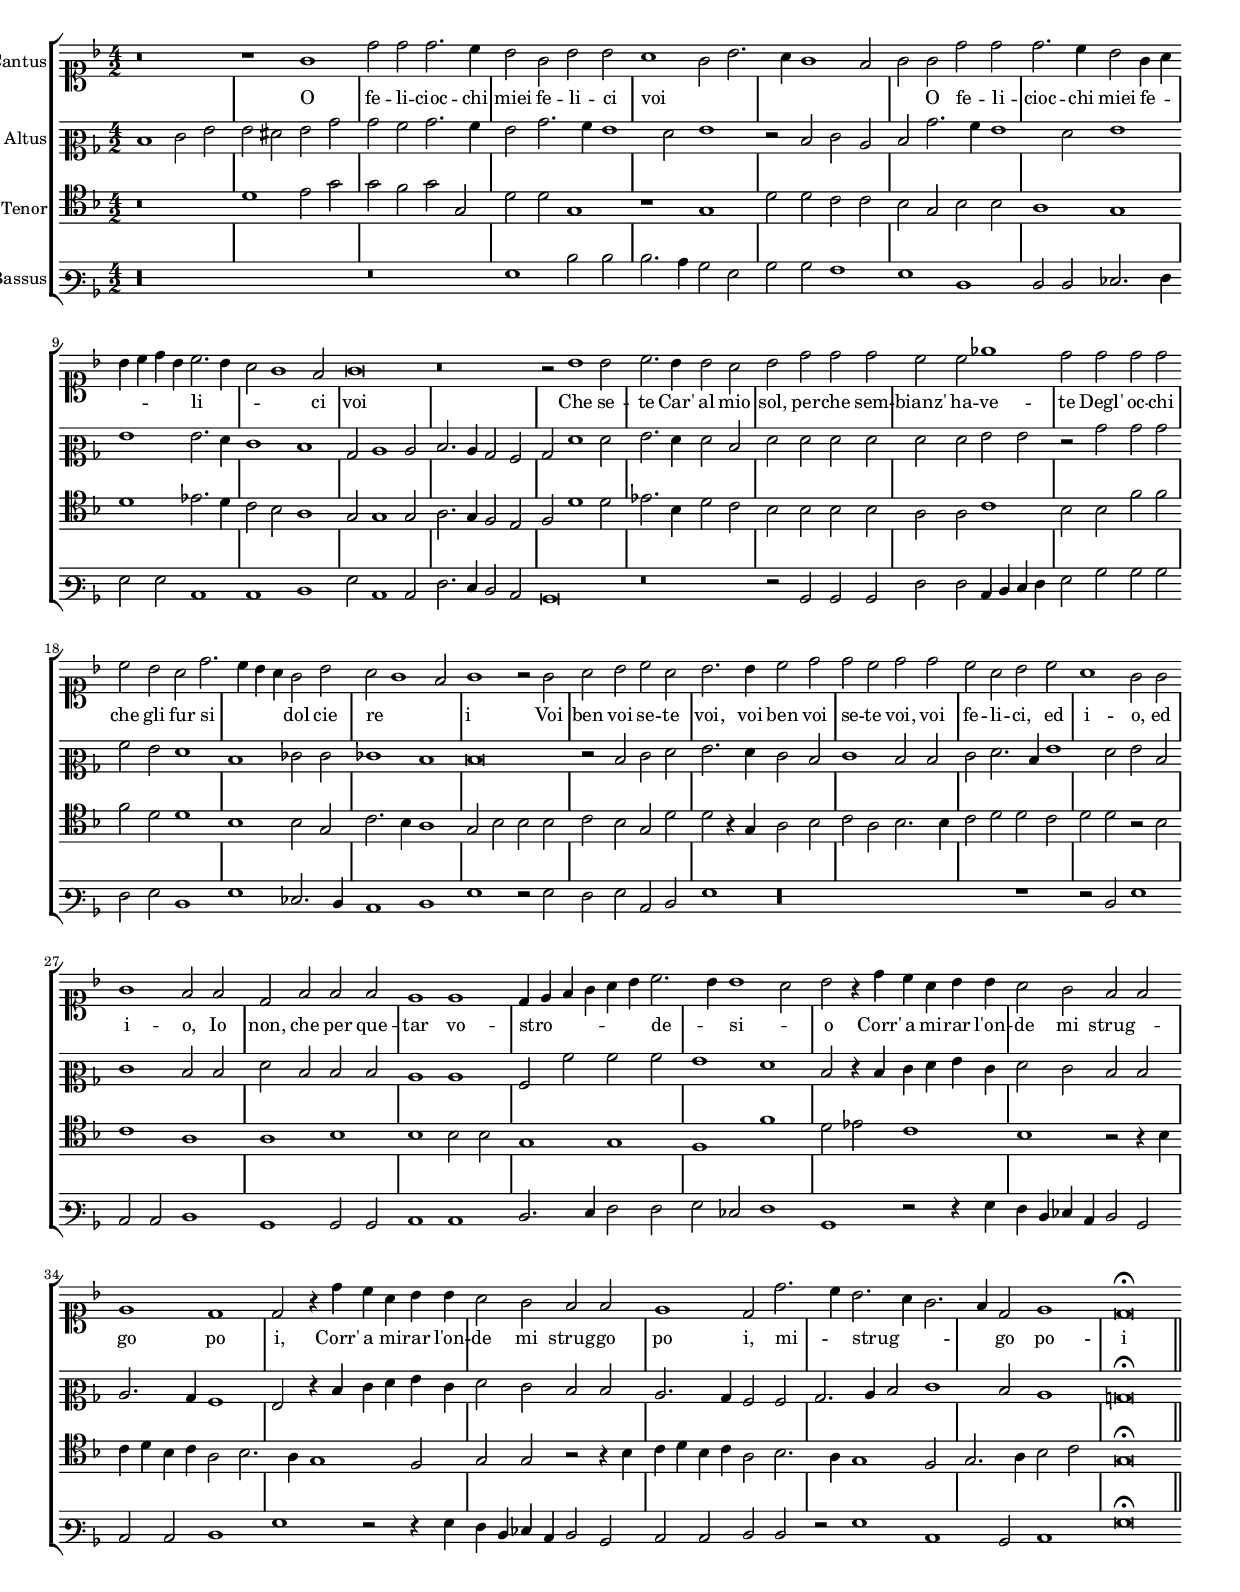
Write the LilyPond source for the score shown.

\version "2.12.3"

#(set-global-staff-size 15)
\paper { indent = #0 }
\layout {
	\context {
		\Score
		\override SpacingSpanner #'uniform-stretching = ##t
		%\remove Bar_engraver
		\override BarLine #'transparent = ##t
		\remove "System_start_delimiter_engraver"
    }
}

%#(set-global-staff-size 16)
\score {
  \new StaffGroup = choirStaff <<
    \new Voice  = "cantusNotes"  <<
      \set Score.skipBars = ##t
      \revert Score.SpacingSpanner #'spacing-increment % CHECK: no effect?
      \cadenzaOff % turn bar lines on again
      \once \override Staff.Clef #'full-size-change = ##t
      \set Staff.forceClef = ##t
      \key d \minor
      \time 4/2
      \override Voice.NoteHead #'style = #'default
      \override Voice.Rest #'style = #'default
      \relative c'' {
        \set Staff.instrumentName = #"Cantus"
        \clef soprano
        r\breve r1 g1 d'2 d d2. c4 bes2 g bes bes a1 g2 bes2. a4 g1 f2 g g d' d d2. c4 bes2 g4 a
        bes c d bes c2. bes4 a2 g1 f2 g\breve r\breve r2 bes1 bes2 c2. bes4 bes2 a bes d d d c c ees1
        d2 d d d c bes a d2. c4 bes a g2 bes a g1 f2
        g1 r2 g2 a bes c a bes2. bes4 c2 d d c d d c a bes c a1 g2 g g1 f2 f d f f f
        e1 e d4 e f g a bes c2. bes4 bes1 a2 bes r4 d4 c a bes bes a2 g f f e1 d d2 r4 d'4 c a bes bes a2
        g2 f f e1 d2 d'2. c4 bes2. a4 g2. f4 d2 e1 d\breve\fermata
        \bar"||"
      }
    >>
    \new Lyrics = "cantusLyrics" <<
      \set Score.skipBars = ##t
      \revert Score.SpacingSpanner #'spacing-increment % CHECK: no effect?
      \cadenzaOff % turn bar lines on again
      \once \override Staff.Clef #'full-size-change = ##t
      \set Staff.forceClef = ##t
      \key d \minor
      \time 4/2
      \override Voice.NoteHead #'style = #'default
      \override Voice.Rest #'style = #'default
      \lyricmode {
        _1 _ _
        O fe2 -- li2 -- cioc2. -- chi4 miei2 fe2 -- li2 -- ci2
        voi1 __ _ _ _ _2
        O2 fe2 -- li2 -- cioc2. -- chi4 miei2
        fe4 -- __ _ _ _ _ _ li2 -- __ _ _ _ _ ci2
        voi1
        \skip 2*7
        Che1 se2 -- te2. Car'4 al2 mio2 sol,2
        per2 -- che2 sem2 -- bianz'2 ha2 -- ve1 -- te2
        Degl'2 oc2 -- chi2 che2 gli2 fur2
        si2 __ _ _ dol2 cie2 re2 __ _ _ _ i1
        _2 Voi2 ben voi se -- te voi,2.
        voi4 ben2 voi se -- te voi,
        voi2 fe -- li -- ci,2
        ed2 i1 -- o,2
        ed2 i1 -- o,2
        Io2 non, che per que -- tar1
        vo1 -- stro4 -- __ _ _ _ _ _
        de2 -- __ _ si2 -- __ _ _ o2
        \skip 4*1
        Corr'4 a mi -- rar l'on -- de2 mi2  strug1 -- go1 po1 i,2
        \skip 4*1
        Corr'4 a mi -- rar l'on -- de2 mi2  strug2 -- go2 po1 i,2
        mi2 -- __ _
        strug2 -- __ _ _ _ go2 po1 -- i
      }
    >>
    \new Voice  = "altusNotes" <<
      \set Score.skipBars = ##t
      \revert Score.SpacingSpanner #'spacing-increment % CHECK: no effect?
      \cadenzaOff % turn bar lines on again
      \once \override Staff.Clef #'full-size-change = ##t
      \set Staff.forceClef = ##t
      \key d \minor
      \time 4/2
      \override Voice.NoteHead #'style = #'default
      \override Voice.Rest #'style = #'default
      \relative c' {
        \set Staff.instrumentName = #"Altus"
        \clef mezzosoprano
        d1 e2 g g fis g bes bes a bes2. a4 g2 bes2. a4 g1 f2 g1 r2 d2 e c d bes'2. a4 g1 f2 g1 g
        g2. f4 e1 d bes2 c1 c2 d2. c4 bes2 a bes f'1 f2 g2. f4 f2 d f f f f f f
        g2 g r2 bes bes bes a g f1 d ees2 ees ees1 d
        d\breve r2 d2 e f g2. f4 e2 d e1 d2 d e f2. d4 g1 f2 g d e1 d2 d f d d d
        c1 c a2 a' a a g1 f d2 r4 d4 e f g e f2 e d d c2. bes4 a1 g2 r4 d'4
        e4 f g e f2 e d d c2. bes4 a2 a bes2. c4 d2 e1 d2 c1 b\breve\fermata
      }
    >>
    %\new Lyrics = "altusLyrics"  << \global \altusLyrics  >>
    \new Voice = "tenorNotes" <<
      \set Score.skipBars = ##t
      \revert Score.SpacingSpanner #'spacing-increment % CHECK: no effect?
      \cadenzaOff % turn bar lines on again
      \once \override Staff.Clef #'full-size-change = ##t
      \set Staff.forceClef = ##t
      \key d \minor
      \time 4/2
      \override Voice.NoteHead #'style = #'default
      \override Voice.Rest #'style = #'default
      \relative c' {
        \set Staff.instrumentName = #"Tenor"
        \clef tenor
        r\breve d1 e2 g g f g g, d' d g,1 r1 g1 d'2 d c c bes g bes bes a1 g d'
        ees2. d4 c2 bes a1 g2 g1 g2 a2. g4 f2 e f d'1 d2 ees2. bes4 d2 c bes bes bes bes a a
        c1 bes2 bes f' f f d d1 bes bes2 g c2. bes4 a1
        g2 bes bes bes c bes g d' d r4 g,4 a2 bes c a bes2. bes4 c2 d d c d d r2 bes2 c1 a a bes bes
        bes2 bes g1 g f f' d2 ees c1 bes r2 r4 bes4 c d bes c a2 bes2. a4 g1 f2 g g r2 r4 bes4 c d bes c
        a2 bes2. a4 g1 f2 g2. a4 bes2 c g\breve\fermata
      }
    >>
    \new Voice  = "bassusNotes" <<
      \set Score.skipBars = ##t
      \revert Score.SpacingSpanner #'spacing-increment % CHECK: no effect?
      \cadenzaOff % turn bar lines on again
      \once \override Staff.Clef #'full-size-change = ##t
      \set Staff.forceClef = ##t
      \key d \minor
      \time 4/2
      \override Voice.NoteHead #'style = #'default
      \override Voice.Rest #'style = #'default
      \relative c' {
        \set Staff.instrumentName = #"Bassus"
        \clef varbaritone
        r\longa r\breve g1 d'2 d d2. c4 bes2 g bes bes a1 g d d2 d ees2. f4 g2 g c,1 c d
        g2 c,1 c2 f2. e4 d2 c bes\breve r\breve r2 bes2 bes bes f' f c4 d e f g2 bes bes bes f g
        d1 g ees2. d4 c1 d
        g1 r2 g2 f g c, d g1 r\longa r1 r2 d2 g1 c,2 c d1 bes bes2 bes c1 c d2. e4 f2 f
        g2 ees f1 bes, r2 r4 g'4 f d ees c d2 bes c c d1 g r2 r4 g4 f d ees c d2 bes
        c2 c d d r2 g1 c, bes2 c1 g'\breve\fermata
      }
    >>
  >>
}

altusLyrics = \lyricmode {
 % incipit
 O \skip 1*6
 
 % main
 O1 fe2 -- li2 -- cioc2 -- chi2 miei2 fe2 -- li2 -- ci2
 voi2 __ _ _ _ _ _ _ _ _ _ \skip 2*1
 fe2 -- li -- ci voi
 %fe2 -- __ _ li1 -- ci2 voi1
 %fe1 -- li2 -- __ _ _ _ ci1 voi2
 _2 ii2 _ _ _ _ _ _ _ _ _ _ _ _ _ _
 Che1 se2 -- te2. Car'4 al2 mio2 sol,2
 Che1 se2 -- te2. Car'4 al2 mio2 sol,2
 per2 -- che2 sem2 -- bianz'2 ha2 -- ve2 -- te2 \skip 2*1
 De2 glioc2 -- chi2 che2 gli2 fur1
 si1 dol2 ci2 et1 re1 i1 \skip 1*1 \skip 2*1
 Voi2 ben voi se2. -- te4 voi,2.
 %voi4 ben2 voi se -- te voi,
 %voi2
 _ _ _ _ _ 
 fe -- li -- ci,2
 ed2 i1 -- o,2
 ed2 i1 -- o,2
 Io2 non, che per que -- tar1
 vo1 -- stro4 -- __ _ _ _ _ _
 de2 -- __ _ si2 -- __ _ _ o2
 \skip 4*1
 Corr'4 a mi -- rar l'on -- de2 mi2  strug1 -- go1 po1 i,2
 \skip 4*1
 Corr'4 a mi -- rar l'on -- de2 mi2  strug2 -- go2 po1 i,2
 mi2 -- __ _
 strug2 -- __ _ _ _ go2 po1 -- i
}
